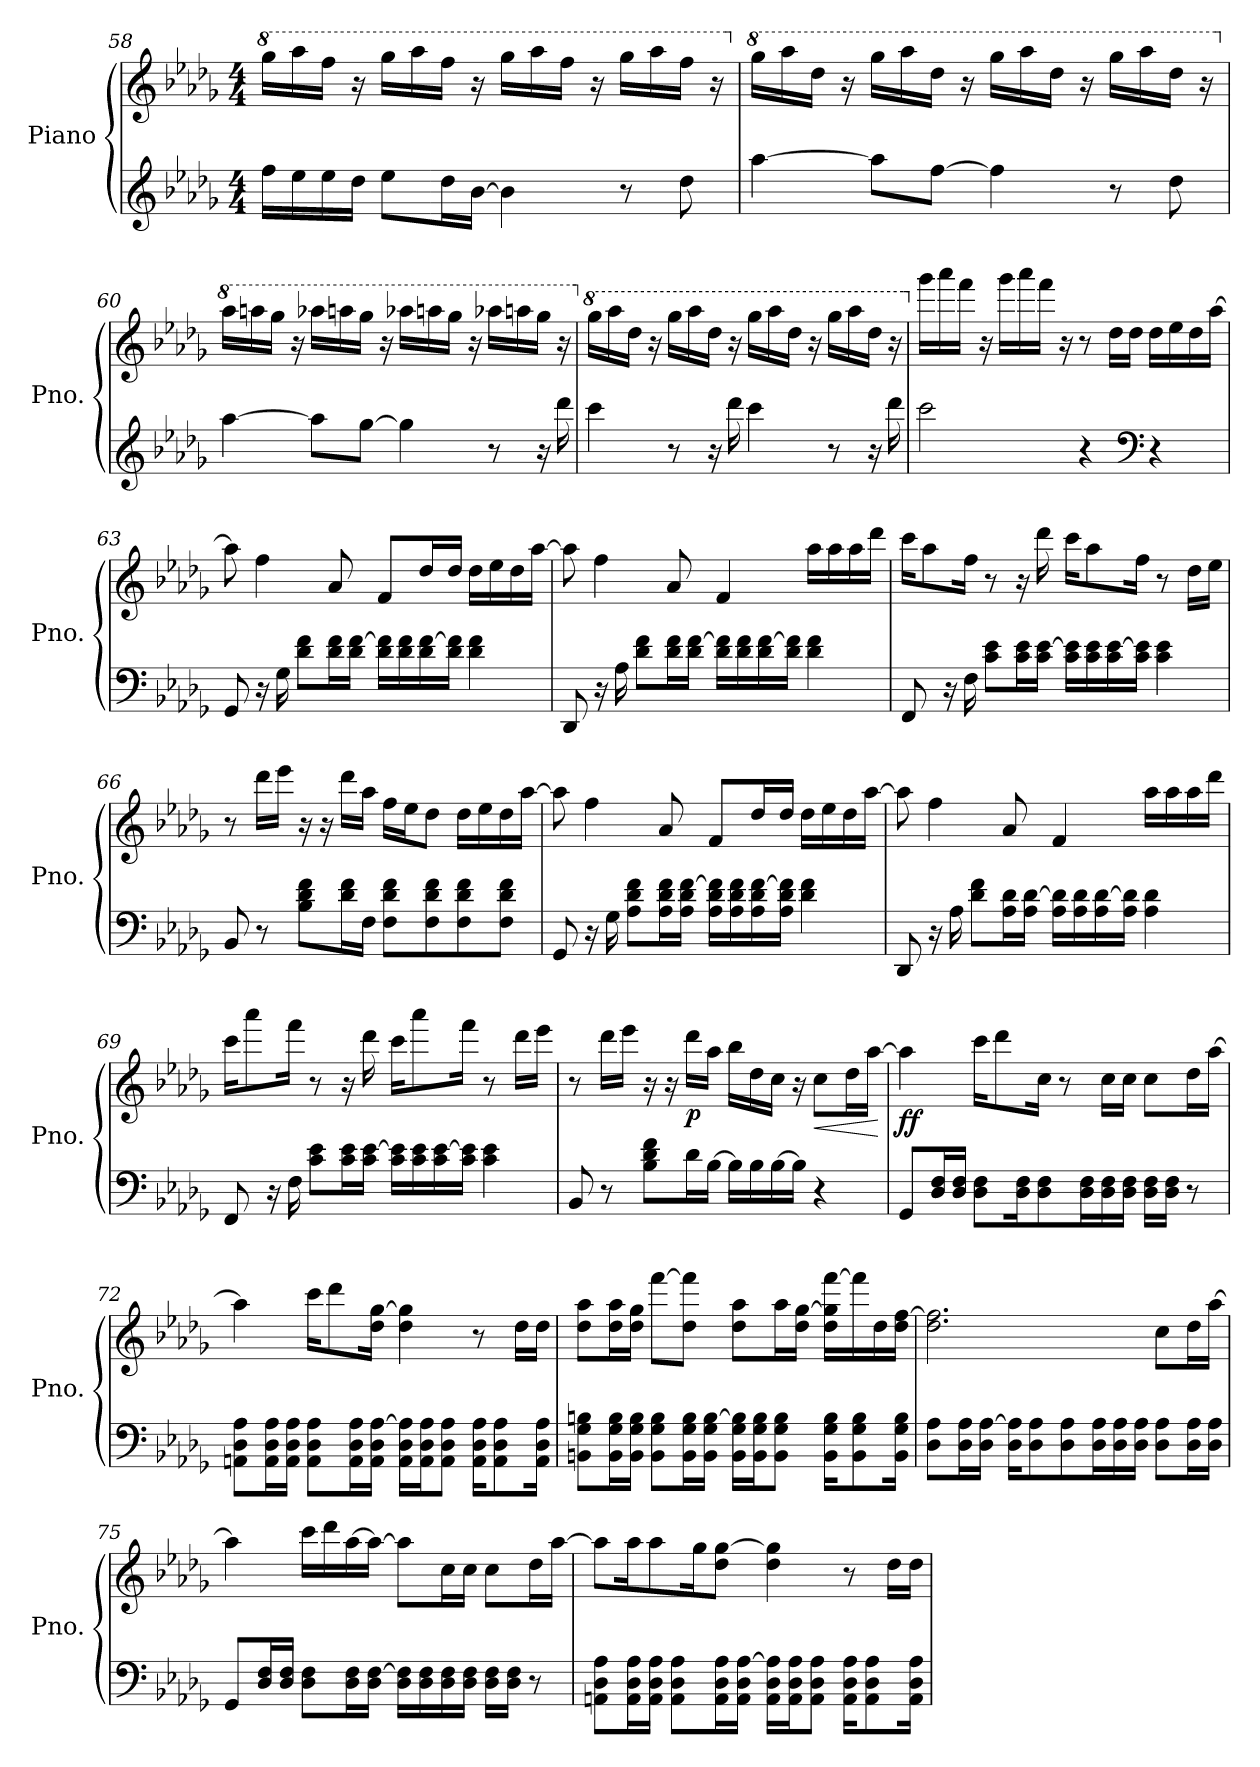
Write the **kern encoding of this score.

**kern	**kern	**dynam
*part1	*part1	*part1
*staff2	*staff1	*staff1/2
*I"Piano	*	*
*I'Pno.	*	*
*clefG2	*clefG2	*
*k[b-e-a-d-g-]	*k[b-e-a-d-g-]	*
*M4/4	*M4/4	*
*	*8va	*
=58	=58	=58
16ff\LL	16ggg-\LL	.
16ee-\	16aaa-\	.
16ee-\	16fff\JJ	.
16dd-\JJ	16r	.
8ee-\L	16ggg-\LL	.
.	16aaa-\	.
16dd-\L	16fff\JJ	.
[16b-\JJ	16r	.
4b-\]	16ggg-\LL	.
.	16aaa-\	.
.	16fff\JJ	.
.	16r	.
8r	16ggg-\LL	.
.	16aaa-\	.
8dd-\	16fff\JJ	.
.	16r	.
!!LO:LB:g=z
=59	=59	=59
*	*X8va	*
*	*8va	*
[4aa-\	16ggg-\LL	.
.	16aaa-\	.
.	16ddd-\JJ	.
.	16r	.
8aa-\L]	16ggg-\LL	.
.	16aaa-\	.
[8ff\J	16ddd-\JJ	.
.	16r	.
4ff\]	16ggg-\LL	.
.	16aaa-\	.
.	16ddd-\JJ	.
.	16r	.
8r	16ggg-\LL	.
.	16aaa-\	.
8dd-\	16ddd-\JJ	.
.	16r	.
=60	=60	=60
*	*X8va	*
*	*8va	*
[4aa-\	16aaa-\LL	.
.	16aaan\	.
.	16ggg-\JJ	.
.	16r	.
8aa-\L]	16aaa-X\LL	.
.	16aaan\	.
[8gg-\J	16ggg-\JJ	.
.	16r	.
4gg-\]	16aaa-X\LL	.
.	16aaan\	.
.	16ggg-\JJ	.
.	16r	.
8r	16aaa-X\LL	.
.	16aaan\	.
16r	16ggg-\JJ	.
16ddd-\	16r	.
=61	=61	=61
*	*X8va	*
*	*8va	*
4ccc\	16ggg-\LL	.
.	16aaa-\	.
.	16ddd-\JJ	.
.	16r	.
8r	16ggg-\LL	.
.	16aaa-\	.
16r	16ddd-\JJ	.
16ddd-\	16r	.
4ccc\	16ggg-\LL	.
.	16aaa-\	.
.	16ddd-\JJ	.
.	16r	.
8r	16ggg-\LL	.
.	16aaa-\	.
16r	16ddd-\JJ	.
16ddd-\	16r	.
!!LO:LB:g=z
=62	=62	=62
*	*X8va	*
2ccc\	16ggg-\LL	.
.	16aaa-\	.
.	16fff\JJ	.
.	16r	.
.	16ggg-\LL	.
.	16aaa-\	.
.	16fff\JJ	.
.	16r	.
4r	8r	.
.	16dd-\LL	.
.	16dd-\JJ	.
*clefF4	*	*
4r	16dd-\LL	.
.	16ee-\	.
.	16dd-\	.
.	[16aa-\JJ	.
=63	=63	=63
8GG-/	8aa-\]	.
16r	4ff\	.
16G-\	.	.
8d-\ 8f\L	.	.
16d-\ 16f\L	8a-/	.
16d-\ [16f\JJ	.	.
16d-\ 16f\]LL	8f/L	.
16d-\ 16f\	.	.
16d-\ [16f\	16dd-/L	.
16d-\ 16f\]JJ	16dd-/JJ	.
4d-\ 4f\	16dd-\LL	.
.	16ee-\	.
.	16dd-\	.
.	[16aa-\JJ	.
=64	=64	=64
8DD-/	8aa-\]	.
16r	4ff\	.
16A-\	.	.
8d-\ 8f\L	.	.
16d-\ 16f\L	8a-/	.
16d-\ [16f\JJ	.	.
16d-\ 16f\]LL	4f/	.
16d-\ 16f\	.	.
16d-\ [16f\	.	.
16d-\ 16f\]JJ	.	.
4d-\ 4f\	16aa-\LL	.
.	16aa-\	.
.	16aa-\	.
.	16ddd-\JJ	.
!!LO:LB:g=z
=65	=65	=65
8FF/	16ccc\KL	.
.	8aa-\	.
16r	.	.
16F\	16ff\Jk	.
8c\ 8e-\L	8r	.
16c\ 16e-\L	16r	.
16c\ [16e-\JJ	16ddd-\	.
16c\ 16e-\]LL	16ccc\KL	.
16c\ 16e-\	8aa-\	.
16c\ [16e-\	.	.
16c\ 16e-\]JJ	16ff\Jk	.
4c\ 4e-\	8r	.
.	16dd-\LL	.
.	16ee-\JJ	.
=66	=66	=66
8BB-/	8r	.
8r	16ddd-\LL	.
.	16eee-\JJ	.
8B-\ 8d-\ 8f\L	16r	.
.	16r	.
16d-\ 16f\L	16ddd-\LL	.
16F\JJ	16aa-\JJ	.
8F\ 8d-\ 8f\L	16ff\LL	.
.	16ee-\J	.
8F\ 8d-\ 8f\	8dd-\J	.
8F\ 8d-\ 8f\	16dd-\LL	.
.	16ee-\	.
8F\ 8d-\ 8f\J	16dd-\	.
.	[16aa-\JJ	.
=67	=67	=67
8GG-/	8aa-\]	.
16r	4ff\	.
16G-\	.	.
8A-\ 8d-\ 8f\L	.	.
16A-\ 16d-\ 16f\L	8a-/	.
16A-\ 16d-\ [16f\JJ	.	.
16A-\ 16d-\ 16f\]LL	8f/L	.
16A-\ 16d-\ 16f\	.	.
16A-\ 16d-\ [16f\	16dd-/L	.
16A-\ 16d-\ 16f\]JJ	16dd-/JJ	.
4d-\ 4f\	16dd-\LL	.
.	16ee-\	.
.	16dd-\	.
.	[16aa-\JJ	.
!!LO:PB:g=z
=68	=68	=68
8DD-/	8aa-\]	.
16r	4ff\	.
16A-\	.	.
8d-\ 8f\L	.	.
16A-\ 16d-\L	8a-/	.
16A-\ [16d-\JJ	.	.
16A-\ 16d-\]LL	4f/	.
16A-\ 16d-\	.	.
16A-\ [16d-\	.	.
16A-\ 16d-\]JJ	.	.
4A-\ 4d-\	16aa-\LL	.
.	16aa-\	.
.	16aa-\	.
.	16ddd-\JJ	.
=69	=69	=69
8FF/	16ccc\KL	.
.	8aaa-\	.
16r	.	.
16F\	16fff\Jk	.
8c\ 8e-\L	8r	.
16c\ 16e-\L	16r	.
16c\ [16e-\JJ	16ddd-\	.
16c\ 16e-\]LL	16ccc\KL	.
16c\ 16e-\	8aaa-\	.
16c\ [16e-\	.	.
16c\ 16e-\]JJ	16fff\Jk	.
4c\ 4e-\	8r	.
.	16ddd-\LL	.
.	16eee-\JJ	.
=70	=70	=70
8BB-/	8r	.
8r	16ddd-\LL	.
.	16eee-\JJ	.
8B-\ 8d-\ 8f\L	16r	.
.	16r	.
!	!	!LO:DY:b
16d-\L	16ddd-\LL	p
[16B-\JJ	16aa-\JJ	.
16B-\LL]	16bb-\LL	.
16B-\	16dd-\	.
[16B-\	16cc\JJ	.
16B-\JJ]	16r	.
!	!	!LO:HP:b
4r	8cc\L	<
.	16dd-\L	.
.	[16aa-\JJ	.
.	.	[
!!LO:LB:g=z
=71	=71	=71
!	!	!LO:DY:b
8GG-/L	4aa-\]	ff
16D-/ 16F/L	.	.
16D-/ 16F/JJ	.	.
8D-\ 8F\L	16ccc\KL	.
.	8ddd-\	.
16D-\ 16F\K	.	.
8D-\ 8F\	16cc\Jk	.
.	8r	.
16D-\ 16F\L	.	.
16D-\ 16F\	16cc\LL	.
16D-\ 16F\JJ	16cc\JJ	.
16D-\ 16F\LL	8cc\L	.
16D-\ 16F\JJ	.	.
8r	16dd-\L	.
.	[16aa-\JJ	.
=72	=72	=72
8AAn\ 8D-\ 8A-\L	4aa-\]	.
16AA\ 16D-\ 16A-\L	.	.
16AA\ 16D-\ 16A-\JJ	.	.
8AA\ 8D-\ 8A-\L	16ccc\KL	.
.	8ddd-\	.
16AA\ 16D-\ 16A-\L	.	.
16AA\ 16D-\ [16A-\JJ	16dd-\ [16gg-\Jk	.
16AA\ 16D-\ 16A-\]LL	4dd-\ 4gg-\]	.
16AA\ 16D-\ 16A-\J	.	.
8AA\ 8D-\ 8A-\J	.	.
16AA\ 16D-\ 16A-\KL	8r	.
8AA\ 8D-\ 8A-\	.	.
.	16dd-\LL	.
16AA\ 16D-\ 16A-\Jk	16dd-\JJ	.
=73	=73	=73
8BBn\ 8G-\ 8Bn\L	8dd-\ 8aa-\L	.
16BB\ 16G-\ 16B\L	16dd-\ 16aa-\L	.
16BB\ 16G-\ 16B\JJ	16dd-\ 16gg-\JJ	.
8BB\ 8G-\ 8B\L	[8fff\L	.
16BB\ 16G-\ 16B\L	8dd-\ 8fff\]J	.
16BB\ 16G-\ [16B\JJ	.	.
16BB\ 16G-\ 16B\]LL	8dd-\ 8aa-\L	.
16BB\ 16G-\ 16B\J	.	.
8BB\ 8G-\ 8B\J	16aa-\L	.
.	16dd-\ [16gg-\JJ	.
16BB\ 16G-\ 16B\KL	16dd-\ 16gg-\] [16fff\LL	.
8BB\ 8G-\ 8B\	16fff\]	.
.	16dd-\	.
16BB\ 16G-\ 16B\Jk	16dd-\ [16ff\JJ	.
!!LO:LB:g=z
=74	=74	=74
8D-\ 8A-\L	2.dd-\ 2.ff\]	.
16D-\ 16A-\L	.	.
16D-\ [16A-\JJ	.	.
16D-\ 16A-\]KL	.	.
8D-\ 8A-\	.	.
8D-\ 8A-\	.	.
16D-\ 16A-\L	.	.
16D-\ 16A-\	.	.
16D-\ 16A-\JJ	.	.
8D-\ 8A-\L	8cc\L	.
16D-\ 16A-\L	16dd-\L	.
16D-\ 16A-\JJ	[16aa-\JJ	.
=75	=75	=75
8GG-/L	4aa-\]	.
16D-/ 16F/L	.	.
16D-/ 16F/JJ	.	.
8D-\ 8F\L	16ccc\LL	.
.	16ddd-\	.
16D-\ 16F\L	[16aa-\	.
16D-\ [16F\JJ	16aa-\JJ_	.
16D-\ 16F\]LL	8aa-\L]	.
16D-\ 16F\	.	.
16D-\ 16F\	16cc\L	.
16D-\ 16F\JJ	16cc\JJ	.
16D-\ 16F\LL	8cc\L	.
16D-\ 16F\JJ	.	.
8r	16dd-\L	.
.	[16aa-\JJ	.
=76	=76	=76
8AAn\ 8D-\ 8A-\L	8aa-\L]	.
16AA\ 16D-\ 16A-\L	16aa-\K	.
16AA\ 16D-\ 16A-\JJ	8aa-\	.
8AA\ 8D-\ 8A-\L	.	.
.	16gg-\K	.
16AA\ 16D-\ 16A-\L	8dd-\ [8gg-\J	.
16AA\ 16D-\ [16A-\JJ	.	.
16AA\ 16D-\ 16A-\]LL	4dd-\ 4gg-\]	.
16AA\ 16D-\ 16A-\J	.	.
8AA\ 8D-\ 8A-\J	.	.
16AA\ 16D-\ 16A-\KL	8r	.
8AA\ 8D-\ 8A-\	.	.
.	16dd-\LL	.
16AA\ 16D-\ 16A-\Jk	16dd-\JJ	.
=	=	=
*-	*-	*-
